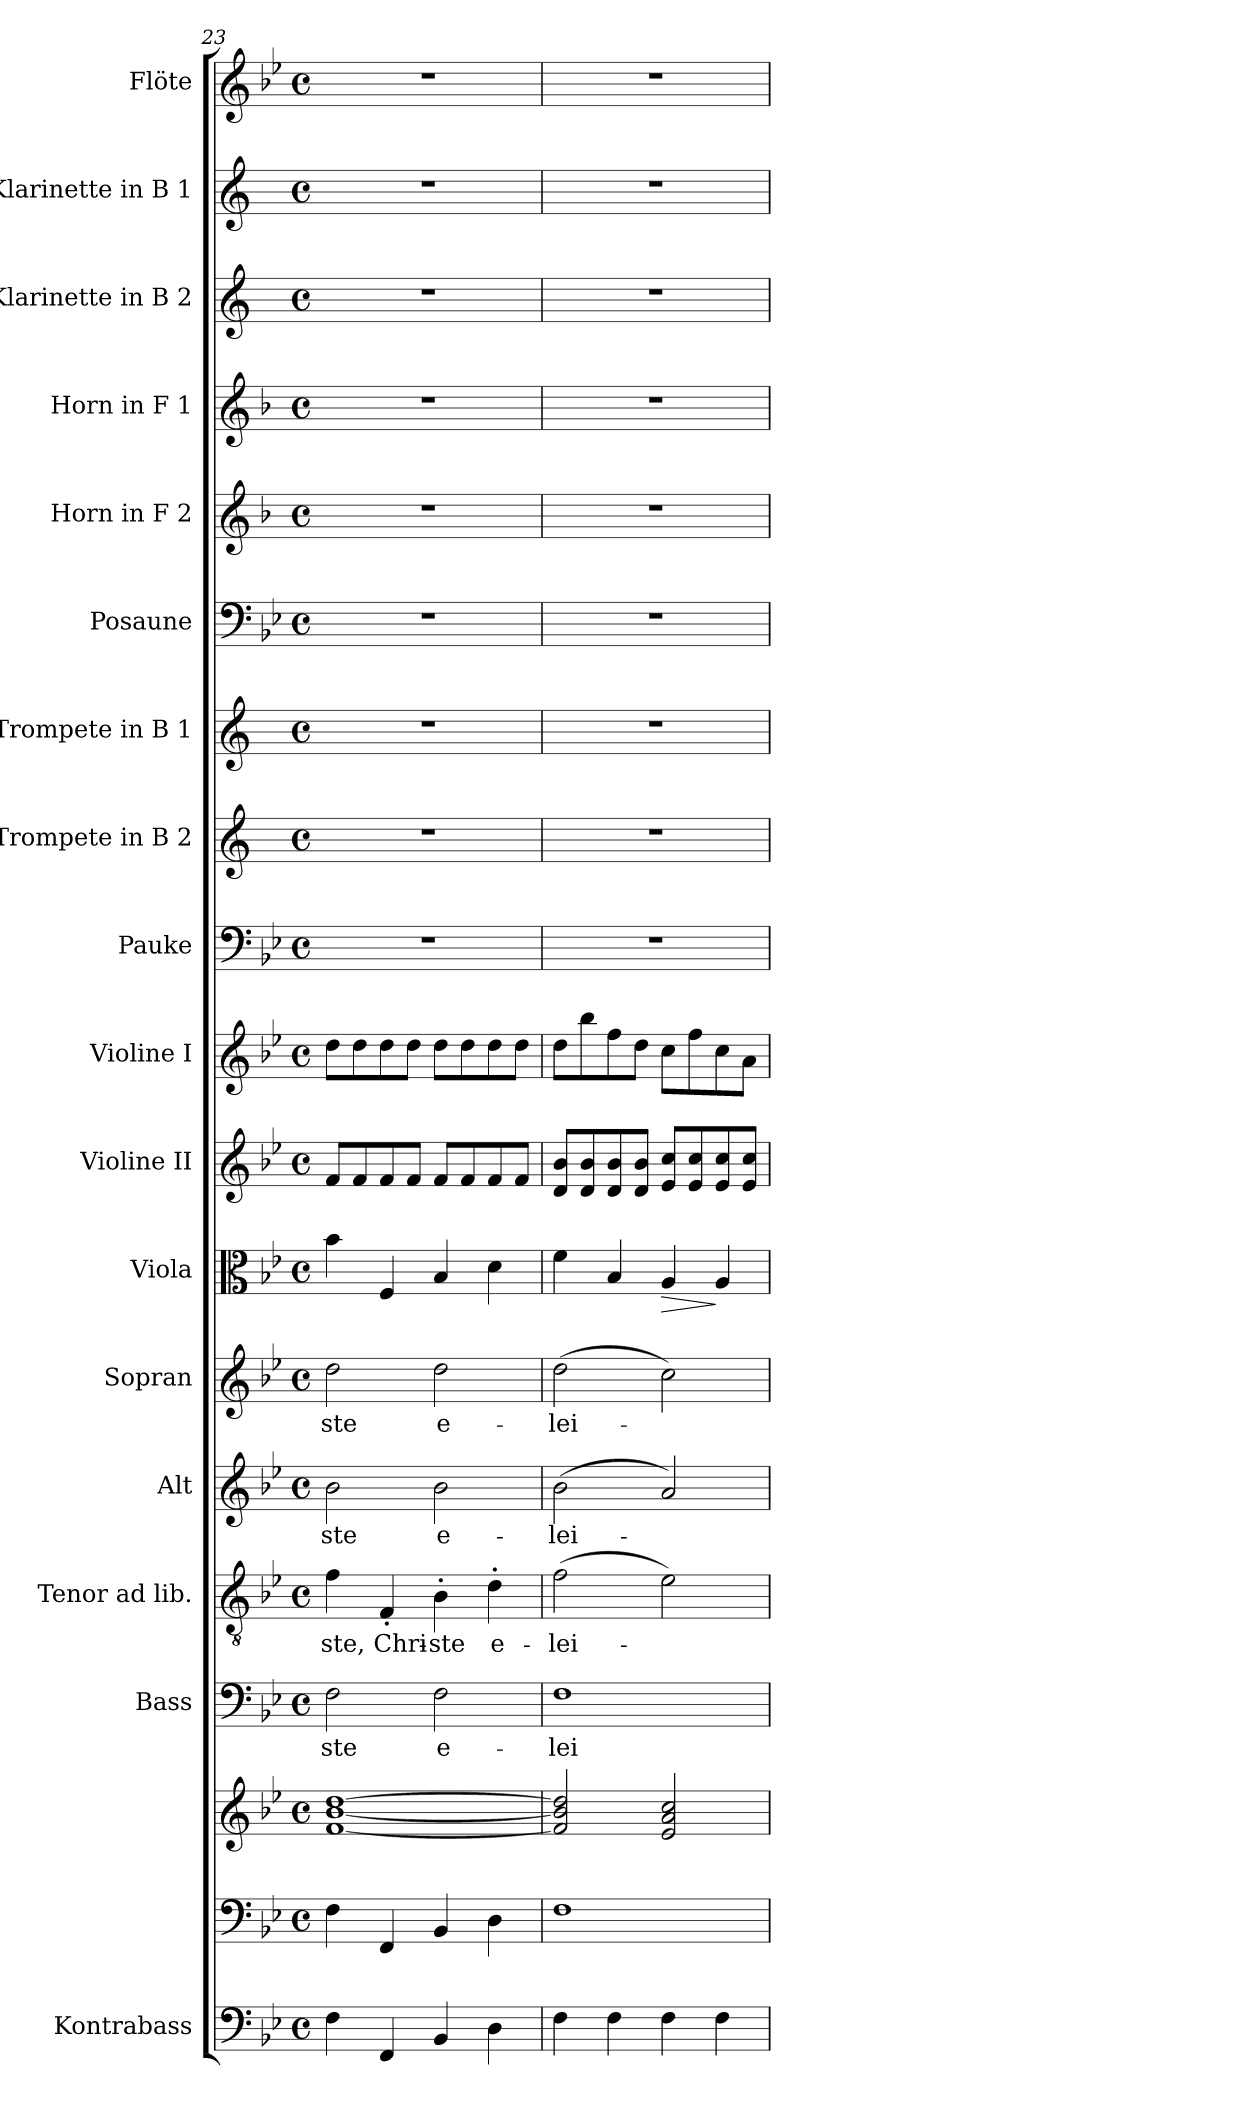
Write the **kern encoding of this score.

**kern	**kern	**kern	**kern	**text	**kern	**text	**kern	**text	**kern	**text	**kern	**dynam	**kern	**kern	**kern	**kern	**kern	**kern	**kern	**kern	**kern	**kern	**kern
*part18	*part17	*part17	*part16	*part16	*part15	*part15	*part14	*part14	*part13	*part13	*part12	*part12	*part11	*part10	*part9	*part8	*part7	*part6	*part5	*part4	*part3	*part2	*part1
*staff19	*staff18	*staff17	*staff16	*staff16	*staff15	*staff15	*staff14	*staff14	*staff13	*staff13	*staff12	*staff12	*staff11	*staff10	*staff9	*staff8	*staff7	*staff6	*staff5	*staff4	*staff3	*staff2	*staff1
*I"Kontrabass	*	*	*I"Bass	*	*I"Tenor ad lib.	*	*I"Alt	*	*I"Sopran	*	*I"Viola	*	*I"Violine II	*I"Violine I	*I"Pauke	*I"Trompete in B 2	*I"Trompete in B 1	*I"Posaune	*I"Horn in F 2	*I"Horn in F 1	*I"Klarinette in B 2	*I"Klarinette in B 1	*I"Flöte
*I'Kb.	*	*	*I'B	*	*I'T	*	*I'A	*	*I'S	*	*I'Vla.	*	*I'Vl. II	*I'Vl. I	*I'Pk.	*	*	*I'Pos.	*I'Hrn. 2	*I'Hrn. 1	*	*	*I'Fl.
*clefF4	*clefF4	*clefG2	*clefF4	*	*clefGv2	*	*clefG2	*	*clefG2	*	*clefC3	*	*clefG2	*clefG2	*clefF4	*clefG2	*clefG2	*clefF4	*clefG2	*clefG2	*clefG2	*clefG2	*clefG2
*ITrd7c12	*	*	*	*	*	*	*	*	*	*	*	*	*	*	*	*ITrd1c2	*ITrd1c2	*	*ITrd4c7	*ITrd4c7	*ITrd1c2	*ITrd1c2	*
*k[b-e-]	*k[b-e-]	*k[b-e-]	*k[b-e-]	*	*k[b-e-]	*	*k[b-e-]	*	*k[b-e-]	*	*k[b-e-]	*	*k[b-e-]	*k[b-e-]	*k[b-e-]	*k[b-e-]	*k[b-e-]	*k[b-e-]	*k[b-e-]	*k[b-e-]	*k[b-e-]	*k[b-e-]	*k[b-e-]
*B-:	*B-:	*B-:	*B-:	*	*B-:	*	*B-:	*	*B-:	*	*B-:	*	*B-:	*B-:	*B-:	*B-:	*B-:	*B-:	*B-:	*B-:	*B-:	*B-:	*B-:
*M4/4	*M4/4	*M4/4	*M4/4	*	*M4/4	*	*M4/4	*	*M4/4	*	*M4/4	*	*M4/4	*M4/4	*M4/4	*M4/4	*M4/4	*M4/4	*M4/4	*M4/4	*M4/4	*M4/4	*M4/4
*met(c)	*met(c)	*met(c)	*met(c)	*	*met(c)	*	*met(c)	*	*met(c)	*	*met(c)	*	*met(c)	*met(c)	*met(c)	*met(c)	*met(c)	*met(c)	*met(c)	*met(c)	*met(c)	*met(c)	*met(c)
=23	=23	=23	=23	=23	=23	=23	=23	=23	=23	=23	=23	=23	=23	=23	=23	=23	=23	=23	=23	=23	=23	=23	=23
!	!	!	!	!LO:LY:b	!	!LO:LY:b	!	!LO:LY:b	!	!LO:LY:b	!	!	!	!	!	!	!	!	!	!	!	!	!
4FF\	4F\	[1f [1b- [1dd	2F\	-ste	4f\	-ste,	2b-\	-ste	2dd\	-ste	4b-\	.	8f/L	8dd\L	1r	1r	1r	1r	1r	1r	1r	1r	1r
.	.	.	.	.	.	.	.	.	.	.	.	.	8f/	8dd\	.	.	.	.	.	.	.	.	.
!	!	!	!	!	!	!LO:LY:b	!	!	!	!	!	!	!	!	!	!	!	!	!	!	!	!	!
4FFF/	4FF/	.	.	.	4F'</	Chri-	.	.	.	.	4F/	.	8f/	8dd\	.	.	.	.	.	.	.	.	.
.	.	.	.	.	.	.	.	.	.	.	.	.	8f/J	8dd\J	.	.	.	.	.	.	.	.	.
!	!	!	!	!LO:LY:b	!	!LO:LY:b	!	!LO:LY:b	!	!LO:LY:b	!	!	!	!	!	!	!	!	!	!	!	!	!
4BBB-/	4BB-/	.	2F\	e-	4B-'>\	-ste	2b-\	e-	2dd\	e-	4B-/	.	8f/L	8dd\L	.	.	.	.	.	.	.	.	.
.	.	.	.	.	.	.	.	.	.	.	.	.	8f/	8dd\	.	.	.	.	.	.	.	.	.
!	!	!	!	!	!	!LO:LY:b	!	!	!	!	!	!	!	!	!	!	!	!	!	!	!	!	!
4DD\	4D\	.	.	.	4d'>\	e-	.	.	.	.	4d\	.	8f/	8dd\	.	.	.	.	.	.	.	.	.
.	.	.	.	.	.	.	.	.	.	.	.	.	8f/J	8dd\J	.	.	.	.	.	.	.	.	.
=24	=24	=24	=24	=24	=24	=24	=24	=24	=24	=24	=24	=24	=24	=24	=24	=24	=24	=24	=24	=24	=24	=24	=24
!	!	!	!	!LO:LY:b	!	!LO:LY:b	!	!LO:LY:b	!	!LO:LY:b	!	!	!	!	!	!	!	!	!	!	!	!	!
4FF\	1F	2f/] 2b-/] 2dd/]	1F	-lei-	(>2f\	-lei-	(>2b-\	-lei-	(>2dd\	-lei-	4f\	.	8d/ 8b-/L	8dd\L	1r	1r	1r	1r	1r	1r	1r	1r	1r
.	.	.	.	.	.	.	.	.	.	.	.	.	8d/ 8b-/	8bb-\	.	.	.	.	.	.	.	.	.
4FF\	.	.	.	.	.	.	.	.	.	.	4B-/	.	8d/ 8b-/	8ff\	.	.	.	.	.	.	.	.	.
.	.	.	.	.	.	.	.	.	.	.	.	.	8d/ 8b-/J	8dd\J	.	.	.	.	.	.	.	.	.
!	!	!	!	!	!	!	!	!	!	!	!	!LO:HP:b	!	!	!	!	!	!	!	!	!	!	!
4FF\	.	2e-/ 2a/ 2cc/	.	.	2e-\)	.	2a/)	.	2cc\)	.	4A/	>	8e-/ 8cc/L	8cc\L	.	.	.	.	.	.	.	.	.
.	.	.	.	.	.	.	.	.	.	.	.	.	8e-/ 8cc/	8ff\	.	.	.	.	.	.	.	.	.
4FF\	.	.	.	.	.	.	.	.	.	.	4A/	]	8e-/ 8cc/	8cc\	.	.	.	.	.	.	.	.	.
.	.	.	.	.	.	.	.	.	.	.	.	.	8e-/ 8cc/J	8a\J	.	.	.	.	.	.	.	.	.
=	=	=	=	=	=	=	=	=	=	=	=	=	=	=	=	=	=	=	=	=	=	=	=
*-	*-	*-	*-	*-	*-	*-	*-	*-	*-	*-	*-	*-	*-	*-	*-	*-	*-	*-	*-	*-	*-	*-	*-
